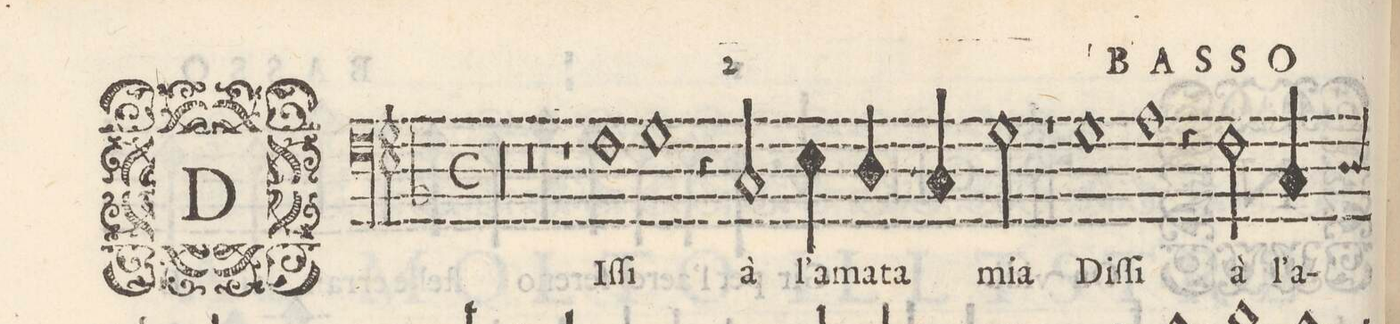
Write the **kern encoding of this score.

**kern	**text
*I"BASSO	*
*clefF4	*
*k[b-]	*
*met(C)	*
*M2/1	*
00r	.
=2-	=2-
=3-	=3-
0r	.
=4-	=4-
1r	.
1F	DIſ-
=5-	=5-
1G	-ſi
4r	.
2C/	à
4E\	l'a-
=6-	=6-
4D/	-ma-
4C/	-ta
2G\	mia
1r	.
=7-	=7-
1G	Diſ-
1A	-ſi
=8-	=8-
4r	.
2F\	à
4C/	l'a-
*custos:D	*
*-	*-
